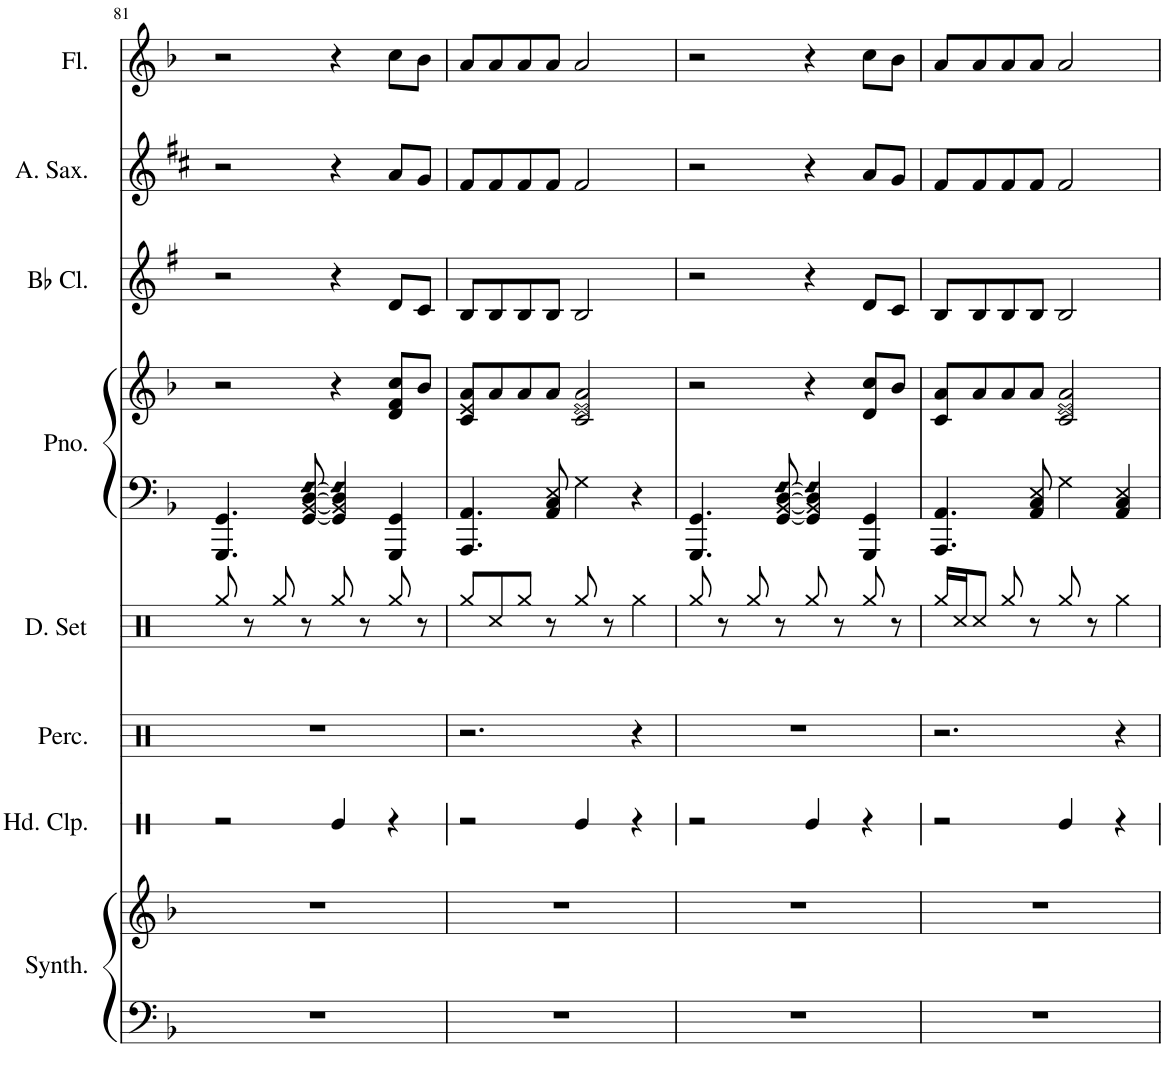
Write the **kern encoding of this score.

**kern	**kern	**kern	**kern	**kern	**kern	**kern	**kern	**kern	**kern
*part8	*part8	*part7	*part6	*part5	*part4	*part4	*part3	*part2	*part1
*staff10	*staff9	*staff8	*staff7	*staff6	*staff5	*staff4	*staff3	*staff2	*staff1
*I"Bass Synthesiser	*	*I"Hand Clap	*I"Percussion	*I"Drumset	*I"Piano	*	*I"Bb Clarinet	*I"Alto Saxophone	*I"Flute
*I'Synth.	*	*I'Hd. Clp.	*I'Perc.	*I'D. Set	*I'Pno.	*	*I'Bb Cl.	*I'A. Sax.	*I'Fl.
!!LO:PB:g=z
*clefF4	*clefG2	*clefX	*clefX	*clefX	*clefF4	*clefG2	*clefG2	*clefG2	*clefG2
*	*	*	*	*	*	*	*Trd1c2	*Trd5c9	*
*k[b-]	*k[b-]	*k[]	*k[]	*k[]	*k[b-]	*k[b-]	*k[f#]	*k[f#c#]	*k[b-]
*M4/4	*M4/4	*M4/4	*M4/4	*M4/4	*M4/4	*M4/4	*M4/4	*M4/4	*M4/4
=81	=81	=81	=81	=81	=81	=81	=81	=81	=81
1r	1r	2r	1r	8Rgg/	4.GGG/ 4.GG/	2r	2r	2r	2r
.	.	.	.	8r	.	.	.	.	.
.	.	.	.	8Rgg/	.	.	.	.	.
!	!	!	!	!	!LO:N:n=4:head=diamond	!	!	!	!
.	.	.	.	8r	[8GG/ [8BB-/ [8D/ [8F/	.	.	.	.
!	!	!	!	!	!LO:N:n=4:head=diamond	!	!	!	!
.	.	4Re/	.	8Rgg/	4GG/] 4BB-/] 4D/] 4F/]	4r	4r	4r	4r
.	.	.	.	8r	.	.	.	.	.
.	.	4r	.	8Rgg/	4GGG/ 4GG/	8d/ 8f/ 8cc/L	8d/L	8a/L	8cc\L
.	.	.	.	8r	.	8b-/J	8c/J	8g/J	8b-\J
=82	=82	=82	=82	=82	=82	=82	=82	=82	=82
1r	1r	2r	2.r	8Rgg/L	4.AAA/ 4.AA/	8c/ 8e/ 8a/L	8B/L	8f#/L	8a/L
.	.	.	.	8Rcc/	.	8a/	8B/	8f#/	8a/
.	.	.	.	8Rgg/J	.	8a/	8B/	8f#/	8a/
.	.	.	.	8r	8AA/ 8C/ 8E/	8a/J	8B/J	8f#/J	8a/J
.	.	4Re/	.	8Rgg/	4G\	2c/ 2e/ 2a/	2B/	2f#/	2a/
.	.	.	.	8r	.	.	.	.	.
.	.	4r	4r	4Rgg\	4r	.	.	.	.
=83	=83	=83	=83	=83	=83	=83	=83	=83	=83
1r	1r	2r	1r	8Rgg/	4.GGG/ 4.GG/	2r	2r	2r	2r
.	.	.	.	8r	.	.	.	.	.
.	.	.	.	8Rgg/	.	.	.	.	.
!	!	!	!	!	!LO:N:n=4:head=diamond	!	!	!	!
.	.	.	.	8r	[8GG/ [8BB-/ [8D/ [8F/	.	.	.	.
!	!	!	!	!	!LO:N:n=4:head=diamond	!	!	!	!
.	.	4Re/	.	8Rgg/	4GG/] 4BB-/] 4D/] 4F/]	4r	4r	4r	4r
.	.	.	.	8r	.	.	.	.	.
.	.	4r	.	8Rgg/	4GGG/ 4GG/	8d/ 8cc/L	8d/L	8a/L	8cc\L
.	.	.	.	8r	.	8b-/J	8c/J	8g/J	8b-\J
=84	=84	=84	=84	=84	=84	=84	=84	=84	=84
1r	1r	2r	2.r	16Rgg/LL	4.AAA/ 4.AA/	8c/ 8a/L	8B/L	8f#/L	8a/L
.	.	.	.	16Rcc/J	.	.	.	.	.
.	.	.	.	8Rcc/J	.	8a/	8B/	8f#/	8a/
.	.	.	.	8Rgg/	.	8a/	8B/	8f#/	8a/
.	.	.	.	8r	8AA/ 8C/ 8E/	8a/J	8B/J	8f#/J	8a/J
.	.	4Re/	.	8Rgg/	4G\	2c/ 2e/ 2a/	2B/	2f#/	2a/
.	.	.	.	8r	.	.	.	.	.
.	.	4r	4r	4Rgg\	4AA/ 4C/ 4E/	.	.	.	.
=	=	=	=	=	=	=	=	=	=
*-	*-	*-	*-	*-	*-	*-	*-	*-	*-
